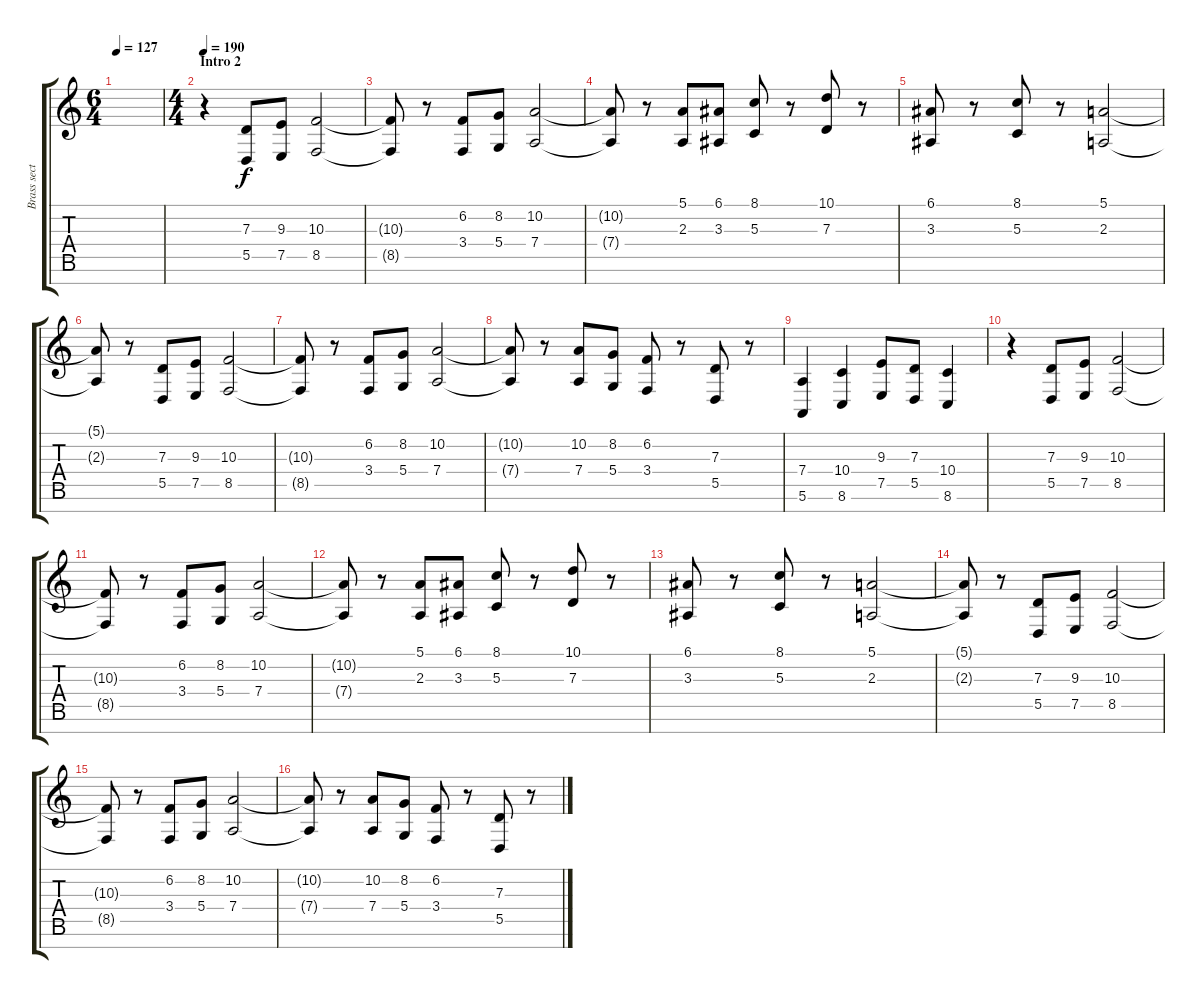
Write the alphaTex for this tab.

\track ("Brass section" "Brass sect") {instrument brasssection}
\staff {score tabs}
\tuning (E4 B3 G3 D3 A2 E2 B1) {hide}
\ts (6 4)
\tempo 127
\clef g2
\ks c
|
\ts (4 4)
\section ("" "Intro 2")
\tempo 190
r.4 (7.3 5.5).8{volume 16 instrument brasssection} (9.3 7.5).8 (10.3 8.5).2 |
(10.3{t} 8.5{t}).8 r.8 (6.2 3.4).8 (8.2 5.4).8 (10.2 7.4).2 |
(10.2{t} 7.4{t}).8 r.8 (5.1 2.3).8 (6.1 3.3).8 (8.1 5.3).8 r.8 (10.1 7.3).8 r.8 |
(6.1 3.3).8 r.8 (8.1 5.3).8 r.8 (5.1 2.3).2 |
(5.1{t} 2.3{t}).8 r.8 (7.3 5.5).8 (9.3 7.5).8 (10.3 8.5).2 |
(10.3{t} 8.5{t}).8 r.8 (6.2 3.4).8 (8.2 5.4).8 (10.2 7.4).2 |
(10.2{t} 7.4{t}).8 r.8 (10.2 7.4).8 (8.2 5.4).8 (6.2 3.4).8 r.8 (7.3 5.5).8 r.8 |
(7.4 5.6).4 (10.4 8.6).4 (9.3 7.5).8 (7.3 5.5).8 (10.4 8.6).4 |
r.4 (7.3 5.5).8 (9.3 7.5).8 (10.3 8.5).2 |
(10.3{t} 8.5{t}).8 r.8 (6.2 3.4).8 (8.2 5.4).8 (10.2 7.4).2 |
(10.2{t} 7.4{t}).8 r.8 (5.1 2.3).8 (6.1 3.3).8 (8.1 5.3).8 r.8 (10.1 7.3).8 r.8 |
(6.1 3.3).8 r.8 (8.1 5.3).8 r.8 (5.1 2.3).2 |
(5.1{t} 2.3{t}).8 r.8 (7.3 5.5).8 (9.3 7.5).8 (10.3 8.5).2 |
(10.3{t} 8.5{t}).8 r.8 (6.2 3.4).8 (8.2 5.4).8 (10.2 7.4).2 |
(10.2{t} 7.4{t}).8 r.8 (10.2 7.4).8 (8.2 5.4).8 (6.2 3.4).8 r.8 (7.3 5.5).8 r.8
